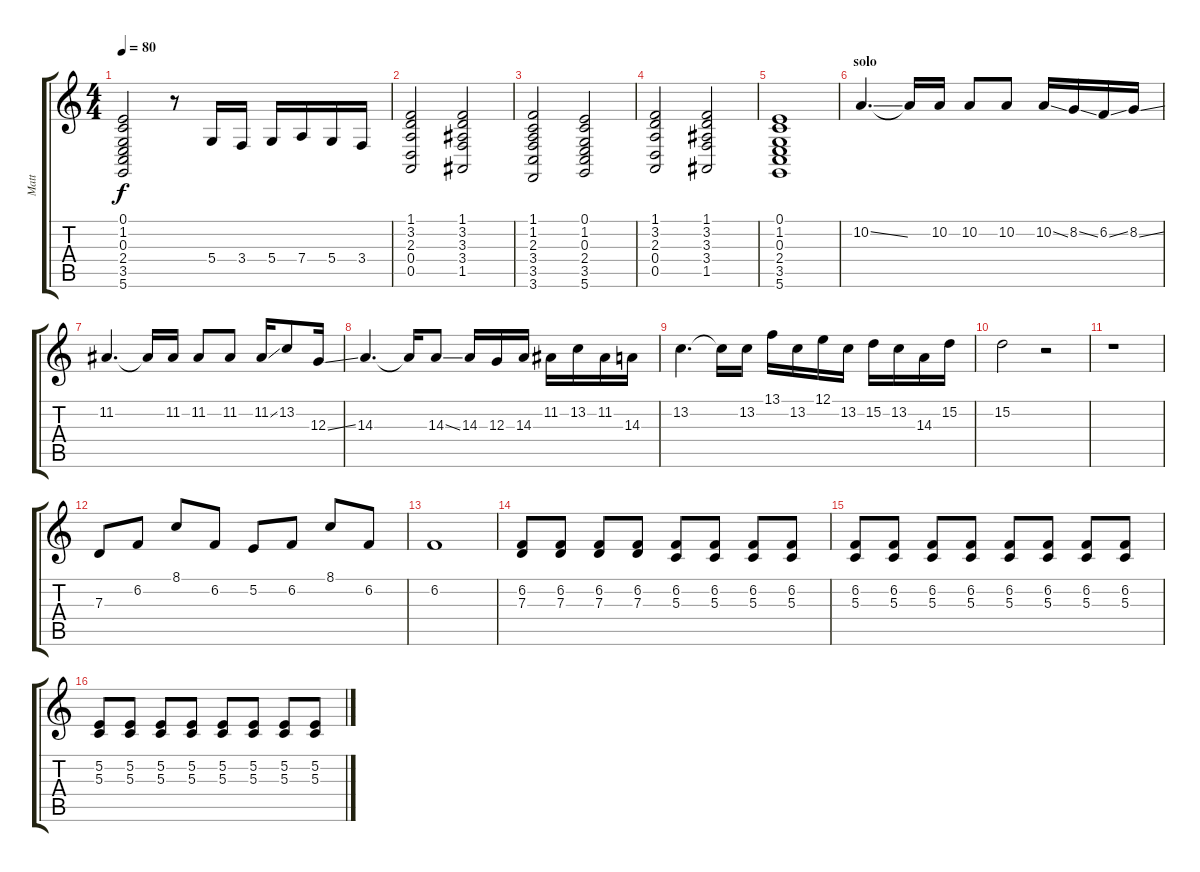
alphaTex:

\track ("Matt" "Matt") {instrument synthvoice}
\staff {score tabs}
\tuning (E4 B3 G3 D3 A2 D2) {hide}
\ts (4 4)
\tempo 80
\clef g2
\ks c
(0.1 1.2 0.3 2.4 3.5 5.6).2{dy f} r.8 5.4.16 3.4.16 5.4.16 7.4.16 5.4.16 3.4.16 |
(1.1 3.2 2.3 0.4 0.5).2 (1.1 3.2 3.3 3.4 1.5).2 |
(1.1 1.2 2.3 3.4 3.5 3.6).2 (0.1 1.2 0.3 2.4 3.5 5.6).2 |
(1.1 3.2 2.3 0.4 0.5).2 (1.1 3.2 3.3 3.4 1.5).2 |
(0.1 1.2 0.3 2.4 3.5 5.6).1 |
\section ("" "solo")
10.2{ss}.4{d} 10.2{t}.16 10.2.16 10.2.8 10.2.8 10.2{ss}.16 8.2{ss}.16 6.2{ss}.16 8.2{ss}.16 |
11.2.4{d} 11.2{t}.16 11.2.16 11.2.8 11.2.8 11.2{ss}.16 13.2.8 12.3{ss}.16 |
14.3.4{d} 14.3{t}.16 14.3{ss}.8 14.3.16 12.3.16 14.3.16 11.2.16 13.2.16 11.2.16 14.3.16 |
13.2.4{d} 13.2{t}.16 13.2.16 13.1.16 13.2.16 12.1.16 13.2.16 15.2.16 13.2.16 14.3.16 15.2.16 |
15.2.2 r.2 |
r.1 |
7.3.8 6.2.8 8.1.8 6.2.8 5.2.8 6.2.8 8.1.8 6.2.8 |
6.2.1 |
(6.2 7.3).8 (6.2 7.3).8 (6.2 7.3).8 (6.2 7.3).8 (6.2 5.3).8 (6.2 5.3).8 (6.2 5.3).8 (6.2 5.3).8 |
(6.2 5.3).8 (6.2 5.3).8 (6.2 5.3).8 (6.2 5.3).8 (6.2 5.3).8 (6.2 5.3).8 (6.2 5.3).8 (6.2 5.3).8 |
(5.2 5.3).8 (5.2 5.3).8 (5.2 5.3).8 (5.2 5.3).8 (5.2 5.3).8 (5.2 5.3).8 (5.2 5.3).8 (5.2 5.3).8
